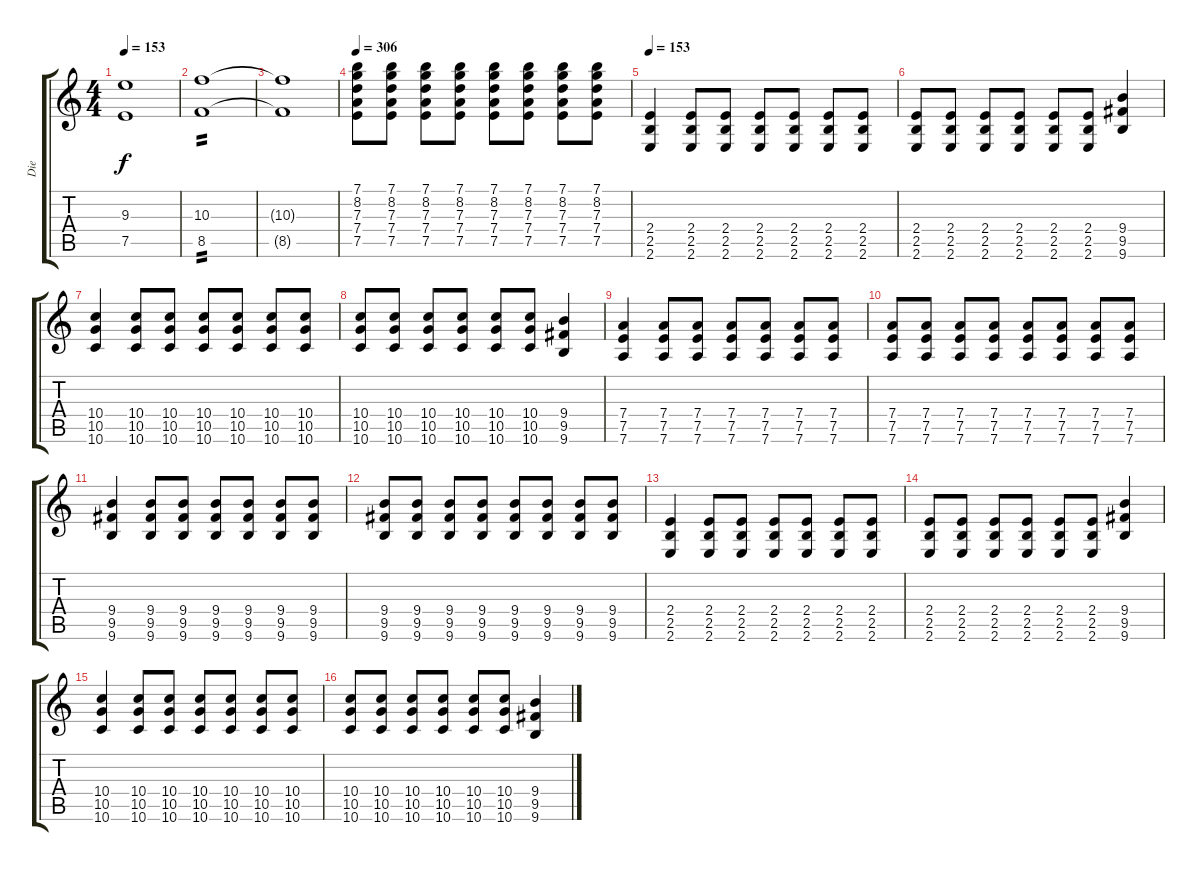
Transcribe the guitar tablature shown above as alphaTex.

\track ("Die" "Die") {instrument distortionguitar}
\staff {score tabs}
\tuning (E4 B3 G3 D3 A2 D2) {hide}
\ts (4 4)
\tempo 153
\clef g2
\ks c
(9.3{t} 7.5{t}).1{dy f} |
(10.3 8.5).1{tp 2} |
(10.3{t} 8.5{t}).1 |
\tempo 306
(7.1 8.2 7.3 7.4 7.5).8{instrument electricguitarclean} (7.1 8.2 7.3 7.4 7.5).8 (7.1 8.2 7.3 7.4 7.5).8 (7.1 8.2 7.3 7.4 7.5).8 (7.1 8.2 7.3 7.4 7.5).8 (7.1 8.2 7.3 7.4 7.5).8 (7.1 8.2 7.3 7.4 7.5).8 (7.1 8.2 7.3 7.4 7.5).8 |
\tempo 153
(2.4 2.5 2.6).4{instrument distortionguitar} (2.4 2.5 2.6).8 (2.4 2.5 2.6).8 (2.4 2.5 2.6).8 (2.4 2.5 2.6).8 (2.4 2.5 2.6).8 (2.4 2.5 2.6).8 |
(2.4 2.5 2.6).8 (2.4 2.5 2.6).8 (2.4 2.5 2.6).8 (2.4 2.5 2.6).8 (2.4 2.5 2.6).8 (2.4 2.5 2.6).8 (9.4 9.5 9.6).4 |
(10.4 10.5 10.6).4 (10.4 10.5 10.6).8 (10.4 10.5 10.6).8 (10.4 10.5 10.6).8 (10.4 10.5 10.6).8 (10.4 10.5 10.6).8 (10.4 10.5 10.6).8 |
(10.4 10.5 10.6).8 (10.4 10.5 10.6).8 (10.4 10.5 10.6).8 (10.4 10.5 10.6).8 (10.4 10.5 10.6).8 (10.4 10.5 10.6).8 (9.4 9.5 9.6).4 |
(7.4 7.5 7.6).4 (7.4 7.5 7.6).8 (7.4 7.5 7.6).8 (7.4 7.5 7.6).8 (7.4 7.5 7.6).8 (7.4 7.5 7.6).8 (7.4 7.5 7.6).8 |
(7.4 7.5 7.6).8 (7.4 7.5 7.6).8 (7.4 7.5 7.6).8 (7.4 7.5 7.6).8 (7.4 7.5 7.6).8 (7.4 7.5 7.6).8 (7.4 7.5 7.6).8 (7.4 7.5 7.6).8 |
(9.4 9.5 9.6).4 (9.4 9.5 9.6).8 (9.4 9.5 9.6).8 (9.4 9.5 9.6).8 (9.4 9.5 9.6).8 (9.4 9.5 9.6).8 (9.4 9.5 9.6).8 |
(9.4 9.5 9.6).8 (9.4 9.5 9.6).8 (9.4 9.5 9.6).8 (9.4 9.5 9.6).8 (9.4 9.5 9.6).8 (9.4 9.5 9.6).8 (9.4 9.5 9.6).8 (9.4 9.5 9.6).8 |
(2.4 2.5 2.6).4 (2.4 2.5 2.6).8 (2.4 2.5 2.6).8 (2.4 2.5 2.6).8 (2.4 2.5 2.6).8 (2.4 2.5 2.6).8 (2.4 2.5 2.6).8 |
(2.4 2.5 2.6).8 (2.4 2.5 2.6).8 (2.4 2.5 2.6).8 (2.4 2.5 2.6).8 (2.4 2.5 2.6).8 (2.4 2.5 2.6).8 (9.4 9.5 9.6).4 |
(10.4 10.5 10.6).4 (10.4 10.5 10.6).8 (10.4 10.5 10.6).8 (10.4 10.5 10.6).8 (10.4 10.5 10.6).8 (10.4 10.5 10.6).8 (10.4 10.5 10.6).8 |
(10.4 10.5 10.6).8 (10.4 10.5 10.6).8 (10.4 10.5 10.6).8 (10.4 10.5 10.6).8 (10.4 10.5 10.6).8 (10.4 10.5 10.6).8 (9.4 9.5 9.6).4
